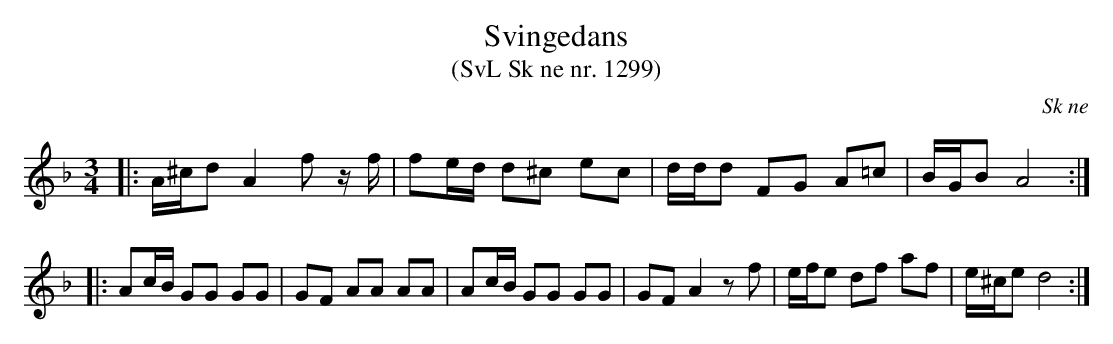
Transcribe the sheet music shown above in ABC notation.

X:1
T:Svingedans
T:(SvL Sk ne nr. 1299)
O:Sk ne
M:3/4
L:1/16
K:Dm
|: A^cd2 A4 f2 z f | f2ed d2^c2 e2c2 | ddd2 F2G2 A2=c2 | BGB2 A8 :|
|: A2cB G2G2 G2G2 | G2F2 A2A2 A2A2 | A2cB G2G2 G2G2 | G2F2 A4 z2 f2 | efe2 d2f2 a2f2 | e^ce2 d8 :|
